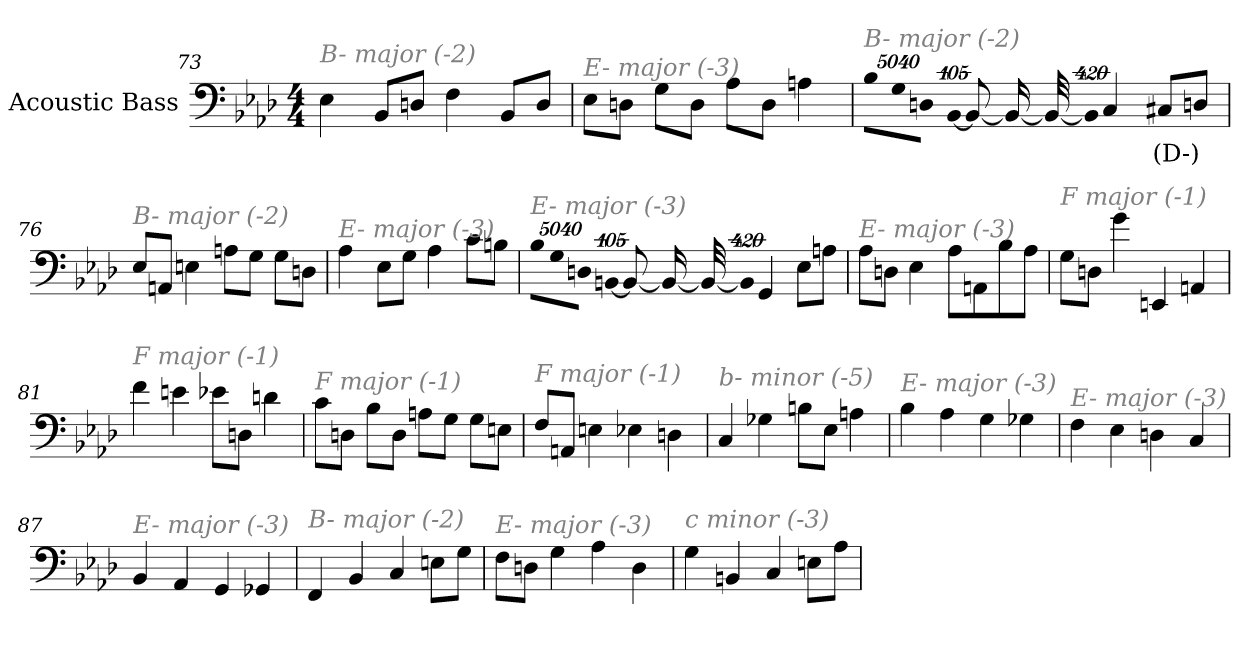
**kern	**text
*part1	*part1
*staff1	*staff1
*I"Acoustic Bass	*
*clefF4	*
*ITrd7c12	*
*k[b-e-a-d-]	*
*A-:	*
*M4/4	*
=73	=73
!LO:TX:i:color=#808080:t=B- major (-2)	!
4EE-	.
8BBB-L	.
8DDnJ	.
4FF	.
8BBB-L	.
8DDJ	.
=74	=74
!LO:TX:i:color=#808080:t=E- major (-3)	!
8EE-L	.
8DDnJ	.
8GGL	.
8DDJ	.
8AA-L	.
8DDJ	.
4AAn	.
=75	=75
!LO:TX:i:color=#808080:t=B- major (-2)	!
!LO:N:vis=8	!
40320%3347BB-L	.
!LO:N:vis=8	!
40320%3347GG	.
!LO:N:vis=8	!
40320%3347DDnJ	.
!LO:N:vis=1024	!
[13440%13BBB-	.
8BBB-_	.
16BBB-_	.
32BBB-_	.
!LO:N:vis=1024%31	!
13440%407BBB-]	.
4CC	.
8CC#XiL	(D-)
8DDnJ	.
=76	=76
!LO:TX:i:color=#808080:t=B- major (-2)	!
8EE-L	.
8AAAnJ	.
4EEn	.
8AAnL	.
8GGJ	.
8GGL	.
8DDnJ	.
=77	=77
!LO:TX:i:color=#808080:t=E- major (-3)	!
4AA-	.
8EE-L	.
8GGJ	.
4AA-	.
8CL	.
8BBnJ	.
=78	=78
!LO:TX:i:color=#808080:t=E- major (-3)	!
!LO:N:vis=8	!
40320%3347BB-L	.
!LO:N:vis=8	!
40320%3347GG	.
!LO:N:vis=8	!
40320%3347DDnJ	.
!LO:N:vis=1024	!
[13440%13BBBn	.
8BBB_	.
16BBB_	.
32BBB_	.
!LO:N:vis=1024%31	!
13440%407BBB]	.
4GGG	.
8EE-L	.
8AAnJ	.
=79	=79
!LO:TX:i:color=#808080:t=E- major (-3)	!
8AA-L	.
8DDnJ	.
4EE-	.
8AA-L	.
8AAAn	.
8BB-	.
8AA-J	.
=80	=80
!LO:TX:i:color=#808080:t=F major (-1)	!
8GGL	.
8DDnJ	.
4G	.
4EEEn	.
4AAAn	.
=81	=81
!LO:TX:i:color=#808080:t=F major (-1)	!
4F	.
4En	.
8E-XL	.
8DDnJ	.
4Dn	.
=82	=82
!LO:TX:i:color=#808080:t=F major (-1)	!
8CL	.
8DDnJ	.
8BB-L	.
8DDJ	.
8AAnL	.
8GGJ	.
8GGL	.
8EEnJ	.
=83	=83
!LO:TX:i:color=#808080:t=F major (-1)	!
8FFL	.
8AAAnJ	.
4EEn	.
4EE-X	.
4DDn	.
=84	=84
!LO:TX:i:color=#808080:t=b- minor (-5)	!
4CC	.
4GG-X	.
8BBnL	.
8EE-J	.
4AAn	.
=85	=85
!LO:TX:i:color=#808080:t=E- major (-3)	!
4BB-	.
4AA-	.
4GG	.
4GG-X	.
=86	=86
!LO:TX:i:color=#808080:t=E- major (-3)	!
4FF	.
4EE-	.
4DDn	.
4CC	.
=87	=87
!LO:TX:i:color=#808080:t=E- major (-3)	!
4BBB-	.
4AAA-	.
4GGG	.
4GGG-X	.
=88	=88
!LO:TX:i:color=#808080:t=B- major (-2)	!
4FFF	.
4BBB-	.
4CC	.
8EEnL	.
8GGJ	.
=89	=89
!LO:TX:i:color=#808080:t=E- major (-3)	!
8FFL	.
8DDnJ	.
4GG	.
4AA-	.
4DD	.
=90	=90
!LO:TX:i:color=#808080:t=c minor (-3)	!
4GG	.
4BBBn	.
4CC	.
8EEnL	.
8AA-J	.
=	=
*-	*-
